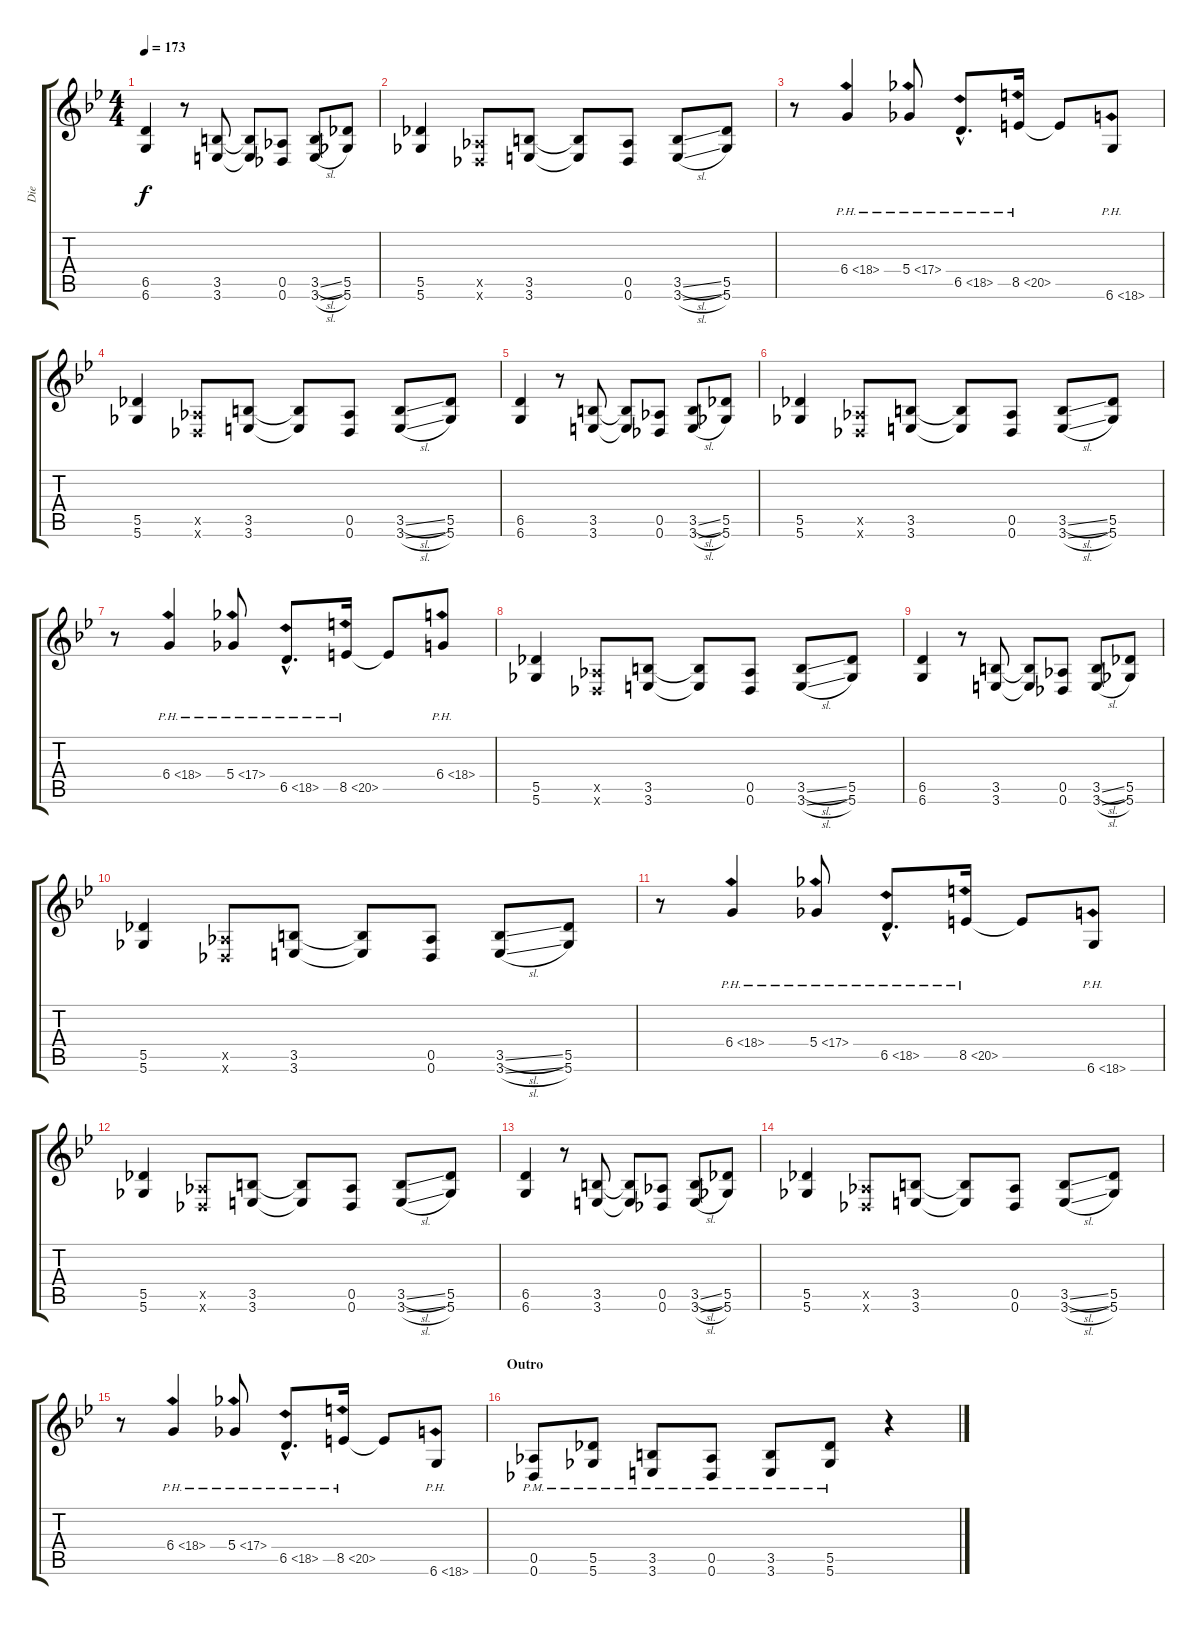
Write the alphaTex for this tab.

\track ("Die" "Die") {instrument distortionguitar}
\staff {score tabs}
\tuning (Eb4 Bb3 Gb3 Db3 Ab2 Db2) {hide}
\ts (4 4)
\tempo 173
\clef g2
\ks bb
(6.5 6.6).4{dy f} r.8 (3.5 3.6).8 (3.5{t} 3.6{t}).8 (0.5 0.6).8 (3.5{sl} 3.6{sl}).8 (5.5 5.6).8 |
(5.5 5.6).4 (0.5{x} 0.6{x}).8 (3.5 3.6).8 (3.5{t} 3.6{t}).8 (0.5 0.6).8 (3.5{sl} 3.6{sl}).8 (5.5 5.6).8 |
r.8 6.4{ph 12}.4{instrument guitarharmonics} 5.4{ph 12}.8 6.5{ph 12 hac}.8{d} 8.5{ph 12}.16 8.5{t}.8 6.6{ph 12}.8 |
(5.5 5.6).4{instrument distortionguitar} (0.5{x} 0.6{x}).8 (3.5 3.6).8 (3.5{t} 3.6{t}).8 (0.5 0.6).8 (3.5{sl} 3.6{sl}).8 (5.5 5.6).8 |
(6.5 6.6).4 r.8 (3.5 3.6).8 (3.5{t} 3.6{t}).8 (0.5 0.6).8 (3.5{sl} 3.6{sl}).8 (5.5 5.6).8 |
(5.5 5.6).4 (0.5{x} 0.6{x}).8 (3.5 3.6).8 (3.5{t} 3.6{t}).8 (0.5 0.6).8 (3.5{sl} 3.6{sl}).8 (5.5 5.6).8 |
r.8 6.4{ph 12}.4{instrument guitarharmonics} 5.4{ph 12}.8 6.5{ph 12 hac}.8{d} 8.5{ph 12}.16 8.5{t}.8 6.4{ph 12}.8 |
(5.5 5.6).4{instrument distortionguitar} (0.5{x} 0.6{x}).8 (3.5 3.6).8 (3.5{t} 3.6{t}).8 (0.5 0.6).8 (3.5{sl} 3.6{sl}).8 (5.5 5.6).8 |
(6.5 6.6).4 r.8 (3.5 3.6).8 (3.5{t} 3.6{t}).8 (0.5 0.6).8 (3.5{sl} 3.6{sl}).8 (5.5 5.6).8 |
(5.5 5.6).4 (0.5{x} 0.6{x}).8 (3.5 3.6).8 (3.5{t} 3.6{t}).8 (0.5 0.6).8 (3.5{sl} 3.6{sl}).8 (5.5 5.6).8 |
r.8 6.4{ph 12}.4{instrument guitarharmonics} 5.4{ph 12}.8 6.5{ph 12 hac}.8{d} 8.5{ph 12}.16 8.5{t}.8 6.6{ph 12}.8 |
(5.5 5.6).4{instrument distortionguitar} (0.5{x} 0.6{x}).8 (3.5 3.6).8 (3.5{t} 3.6{t}).8 (0.5 0.6).8 (3.5{sl} 3.6{sl}).8 (5.5 5.6).8 |
(6.5 6.6).4 r.8 (3.5 3.6).8 (3.5{t} 3.6{t}).8 (0.5 0.6).8 (3.5{sl} 3.6{sl}).8 (5.5 5.6).8 |
(5.5 5.6).4 (0.5{x} 0.6{x}).8 (3.5 3.6).8 (3.5{t} 3.6{t}).8 (0.5 0.6).8 (3.5{sl} 3.6{sl}).8 (5.5 5.6).8 |
r.8 6.4{ph 12}.4{instrument guitarharmonics} 5.4{ph 12}.8 6.5{ph 12 hac}.8{d} 8.5{ph 12}.16 8.5{t}.8 6.6{ph 12}.8 |
\section ("" "Outro")
(0.5{pm} 0.6{pm}).8{instrument distortionguitar} (5.5{pm} 5.6{pm}).8 (3.5{pm} 3.6{pm}).8 (0.5{pm} 0.6{pm}).8 (3.5{pm} 3.6{pm}).8 (5.5{pm} 5.6{pm}).8 r.4
